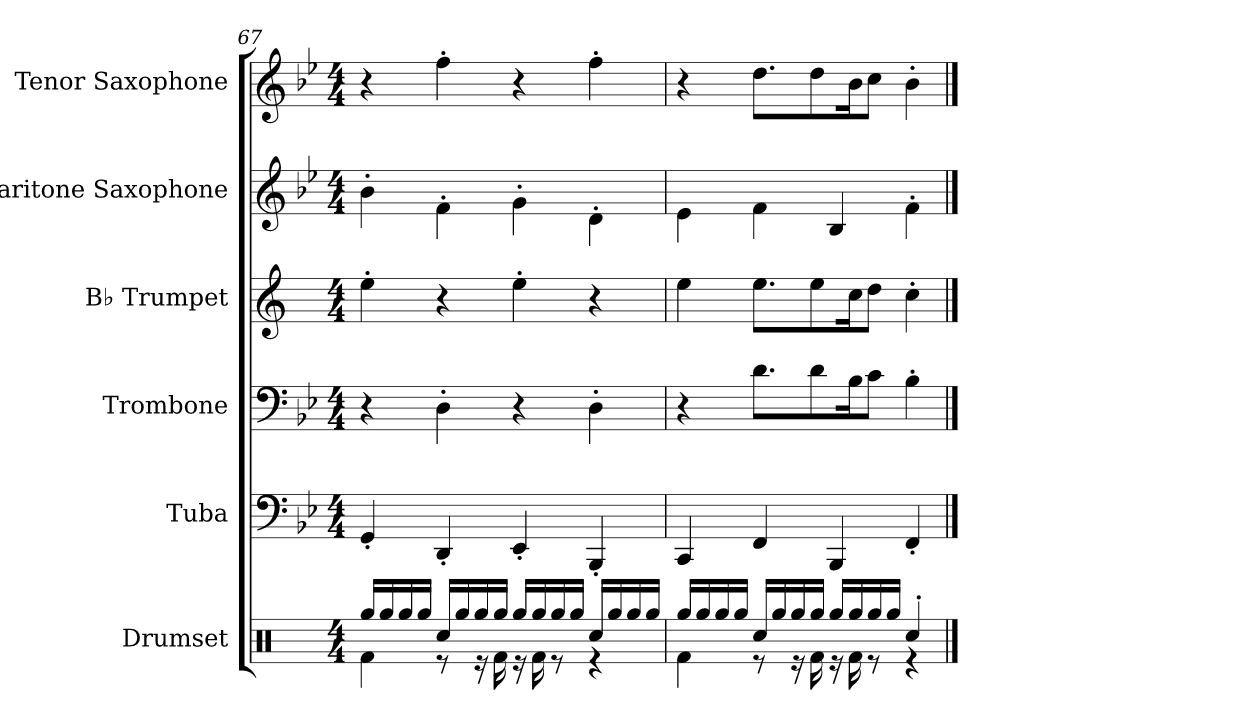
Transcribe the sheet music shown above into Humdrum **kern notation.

**kern	**kern	**kern	**kern	**kern	**kern
*part6	*part5	*part4	*part3	*part2	*part1
*staff6	*staff5	*staff4	*staff3	*staff2	*staff1
*I"Drumset	*I"Tuba	*I"Trombone	*I"B♭ Trumpet	*I"Baritone Saxophone	*I"Tenor Saxophone
*I'Drs.	*I'Tba.	*I'Tbn.	*I'B♭ Tpt.	*I'Bar. Sax.	*I'T. Sax.
!!LO:PB:g=z
*clefX	*clefF4	*clefF4	*clefG2	*clefG2	*clefG2
*	*	*	*ITrd1c2	*ITrd12c21	*ITrd8c14
*k[]	*k[b-e-]	*k[b-e-]	*k[b-e-]	*k[b-e-]	*k[b-e-]
*M4/4	*M4/4	*M4/4	*M4/4	*M4/4	*M4/4
=67	=67	=67	=67	=67	=67
*^	*	*	*	*	*
16Rgg/LL	4Rf\	4GG'/	4r	4dd'\	4B-'\	4r
16Rgg/	.	.	.	.	.	.
16Rgg/	.	.	.	.	.	.
16Rgg/JJ	.	.	.	.	.	.
16Rcc/LL	8r	4DD'/	4D'\	4r	4F'\	4f'\
16Rgg/	.	.	.	.	.	.
16Rgg/	16r	.	.	.	.	.
16Rgg/JJ	16Rf\	.	.	.	.	.
16Rgg/LL	16r	4EE-'/	4r	4dd'\	4G'\	4r
16Rgg/	16Rf\	.	.	.	.	.
16Rgg/	8r	.	.	.	.	.
16Rgg/JJ	.	.	.	.	.	.
16Rcc/LL	4r	4BBB-'/	4D'\	4r	4D'\	4f'\
16Rgg/	.	.	.	.	.	.
16Rgg/	.	.	.	.	.	.
16Rgg/JJ	.	.	.	.	.	.
=68	=68	=68	=68	=68	=68	=68
16Rgg/LL	4Rf\	4CC/	4r	4dd\	4E-\	4r
16Rgg/	.	.	.	.	.	.
16Rgg/	.	.	.	.	.	.
16Rgg/JJ	.	.	.	.	.	.
16Rcc/LL	8r	4FF/	8.d\L	8.dd\L	4F\	8.d\L
16Rgg/	.	.	.	.	.	.
16Rgg/	16r	.	.	.	.	.
16Rgg/JJ	16Rf\	.	8d\	8dd\	.	8d\
16Rgg/LL	16r	4BBB-/	.	.	4BB-/	.
16Rgg/	16Rf\	.	16B-\K	16b-\K	.	16B-\K
16Rgg/	8r	.	8c\J	8cc\J	.	8c\J
16Rgg/JJ	.	.	.	.	.	.
4Rcc'/	4r	4FF'/	4B-'\	4b-'\	4F'\	4B-'\
*v	*v	*	*	*	*	*
==	==	==	==	==	==
*-	*-	*-	*-	*-	*-
